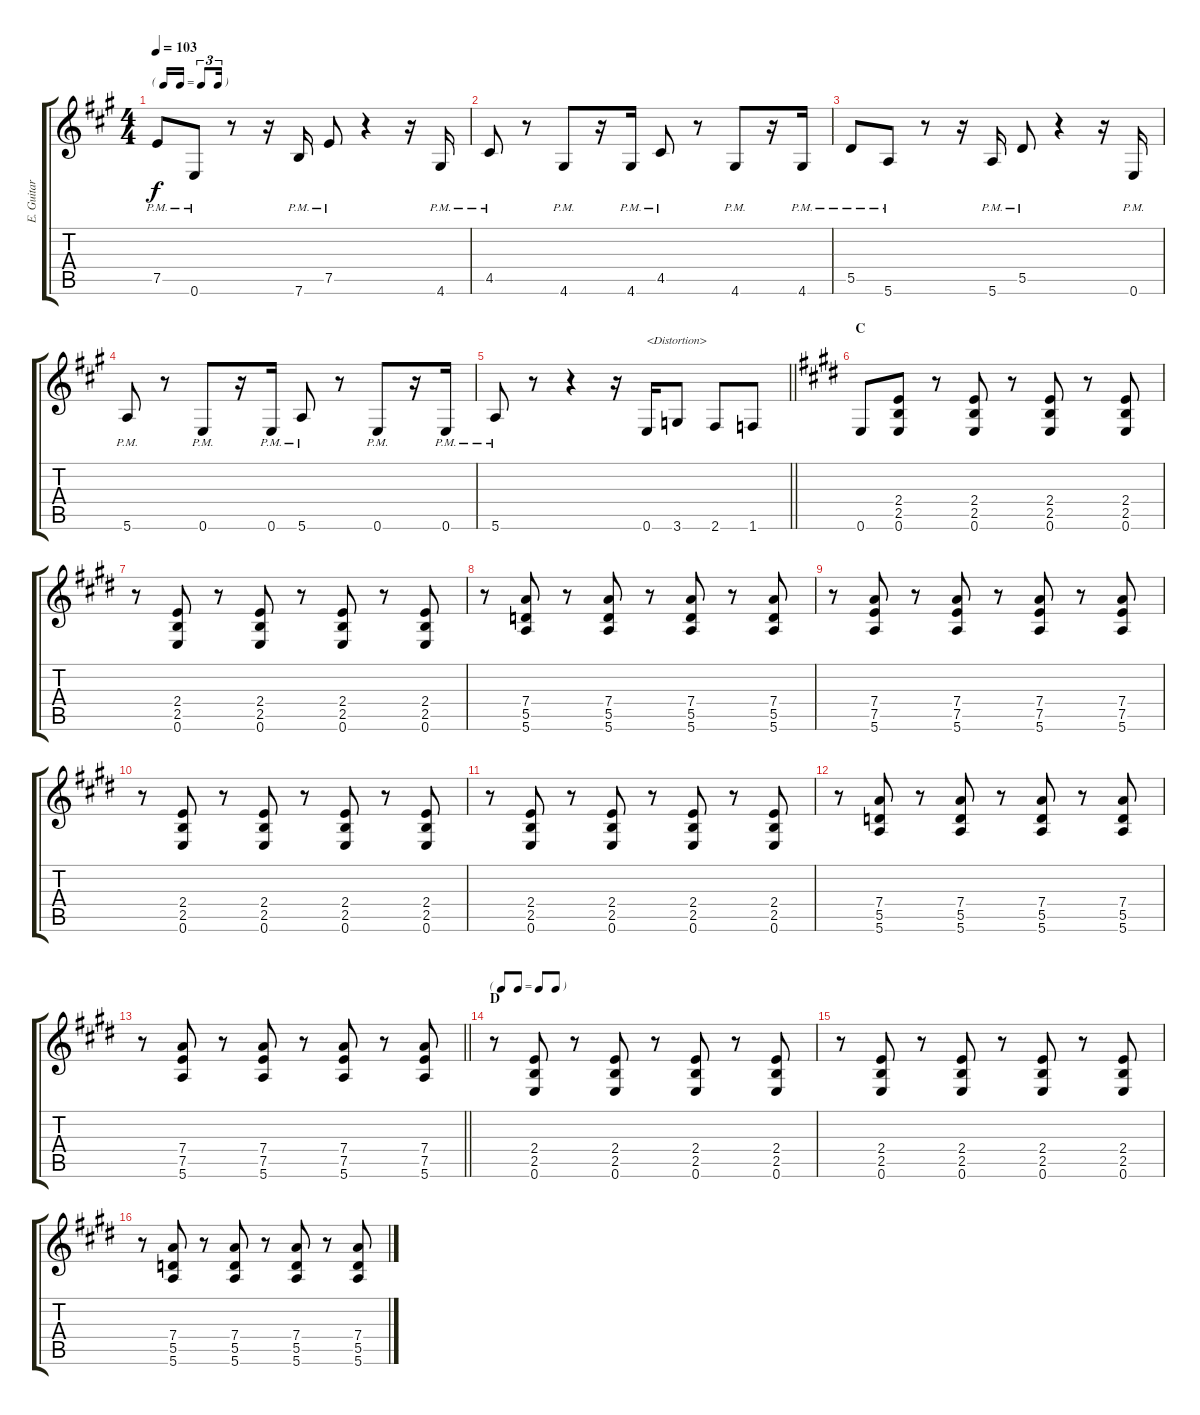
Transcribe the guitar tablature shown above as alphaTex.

\track ("E. Guitar II" "E. Guitar ") {instrument electricguitarjazz}
\staff {score tabs}
\tuning (E4 B3 G3 D3 A2 E2) {hide}
\ts (4 4)
\tf triplet16th
\tempo 103
\clef g2
\ks a
7.5{pm}.8{dy f} 0.6{pm}.8 r.8 r.16 7.6{pm}.16 7.5{pm}.8 r.4 r.16 4.6{pm}.16 |
4.5{pm}.8 r.8 4.6{pm}.8 r.16 4.6{pm}.16 4.5{pm}.8 r.8 4.6{pm}.8 r.16 4.6{pm}.16 |
5.5{pm}.8 5.6{pm}.8 r.8 r.16 5.6{pm}.16 5.5{pm}.8 r.4 r.16 0.6{pm}.16 |
5.6{pm}.8 r.8 0.6{pm}.8 r.16 0.6{pm}.16 5.6{pm}.8 r.8 0.6{pm}.8 r.16 0.6{pm}.16 |
\barLineRight lightlight
5.6{pm}.8 r.8 r.4 r.16 0.6.16{txt "<Distortion>" instrument overdrivenguitar} 3.6.8 2.6.8 1.6.8 |
\section ("" "C")
\ks e
0.6.8 (2.4 2.5 0.6).8 r.8 (2.4 2.5 0.6).8 r.8 (2.4 2.5 0.6).8 r.8 (2.4 2.5 0.6).8 |
r.8 (2.4 2.5 0.6).8 r.8 (2.4 2.5 0.6).8 r.8 (2.4 2.5 0.6).8 r.8 (2.4 2.5 0.6).8 |
r.8 (7.4 5.5 5.6).8 r.8 (7.4 5.5 5.6).8 r.8 (7.4 5.5 5.6).8 r.8 (7.4 5.5 5.6).8 |
r.8 (7.4 7.5 5.6).8 r.8 (7.4 7.5 5.6).8 r.8 (7.4 7.5 5.6).8 r.8 (7.4 7.5 5.6).8 |
r.8 (2.4 2.5 0.6).8 r.8 (2.4 2.5 0.6).8 r.8 (2.4 2.5 0.6).8 r.8 (2.4 2.5 0.6).8 |
r.8 (2.4 2.5 0.6).8 r.8 (2.4 2.5 0.6).8 r.8 (2.4 2.5 0.6).8 r.8 (2.4 2.5 0.6).8 |
r.8 (7.4 5.5 5.6).8 r.8 (7.4 5.5 5.6).8 r.8 (7.4 5.5 5.6).8 r.8 (7.4 5.5 5.6).8 |
\barLineRight lightlight
r.8 (7.4 7.5 5.6).8 r.8 (7.4 7.5 5.6).8 r.8 (7.4 7.5 5.6).8 r.8 (7.4 7.5 5.6).8 |
\tf none
\section ("" "D")
r.8 (2.4 2.5 0.6).8 r.8 (2.4 2.5 0.6).8 r.8 (2.4 2.5 0.6).8 r.8 (2.4 2.5 0.6).8 |
r.8 (2.4 2.5 0.6).8 r.8 (2.4 2.5 0.6).8 r.8 (2.4 2.5 0.6).8 r.8 (2.4 2.5 0.6).8 |
r.8 (7.4 5.5 5.6).8 r.8 (7.4 5.5 5.6).8 r.8 (7.4 5.5 5.6).8 r.8 (7.4 5.5 5.6).8
